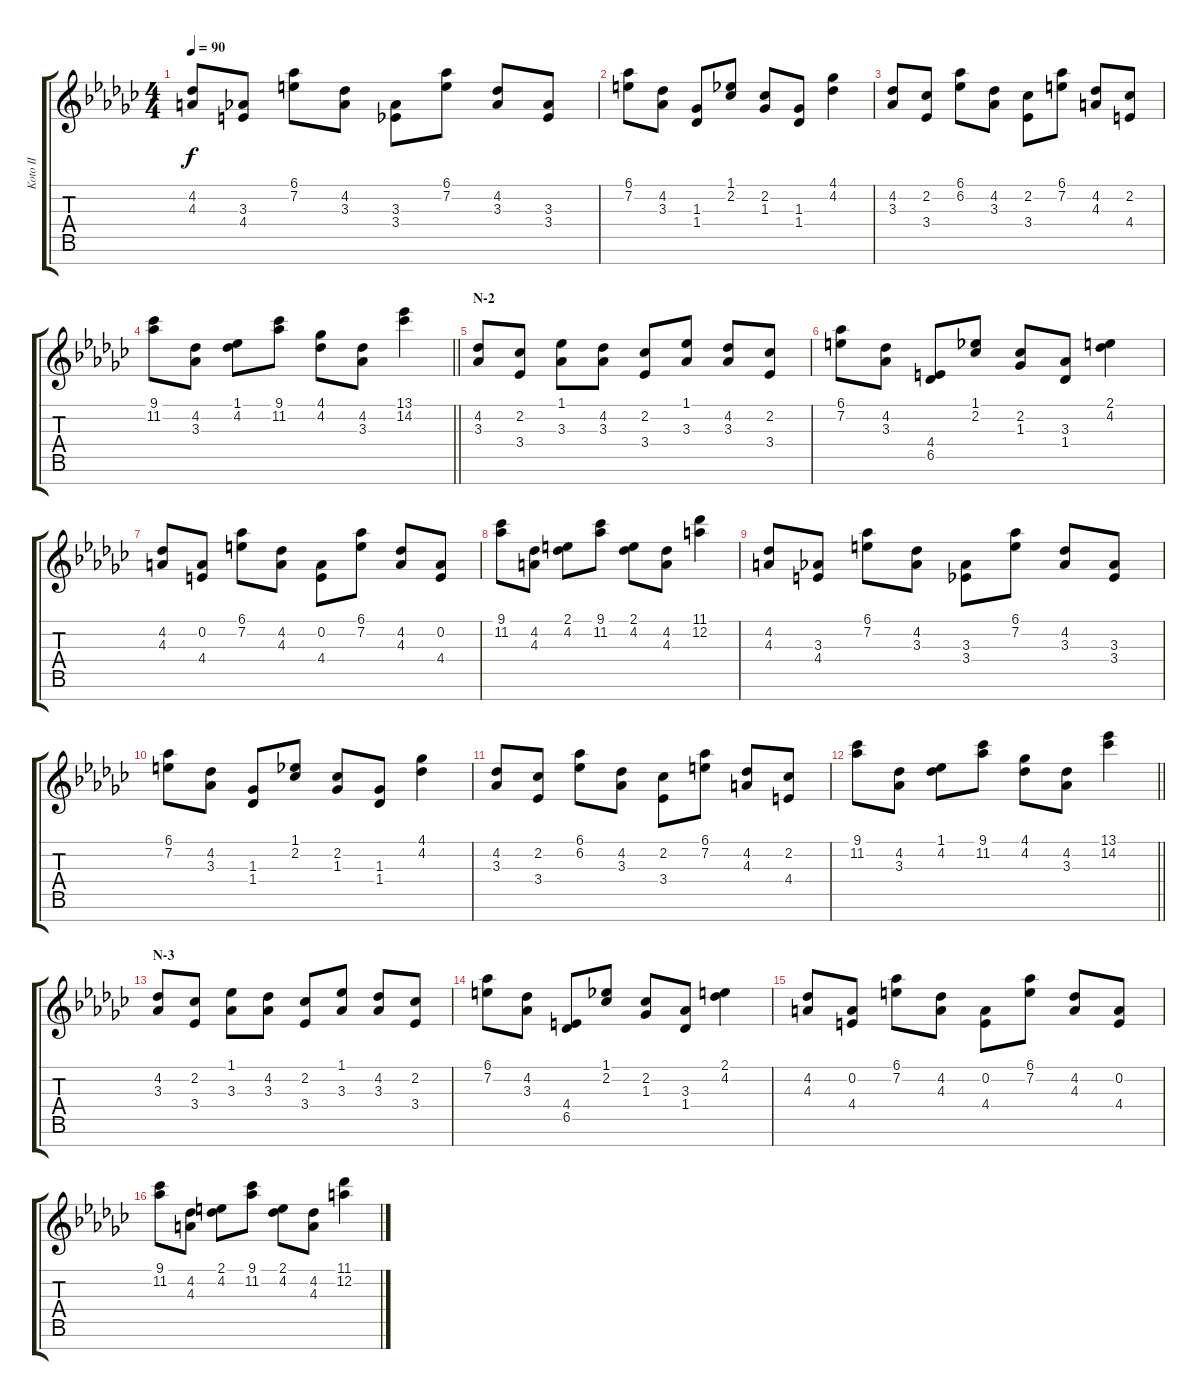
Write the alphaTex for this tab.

\track ("Koto II" "Koto II") {instrument koto}
\staff {score tabs}
\tuning (D5 A4 F4 C4 G3 D3 A2) {hide}
\ts (4 4)
\tempo 90
\clef g2
\ks gb
(4.2 4.3).8{dy f} (3.3 4.4).8 (6.1 7.2).8 (4.2 3.3).8 (3.3 3.4).8 (6.1 7.2).8 (4.2 3.3).8 (3.3 3.4).8 |
(6.1 7.2).8 (4.2 3.3).8 (1.3 1.4).8 (1.1 2.2).8 (2.2 1.3).8 (1.3 1.4).8 (4.1 4.2).4 |
(4.2 3.3).8 (2.2 3.4).8 (6.1 6.2).8 (4.2 3.3).8 (2.2 3.4).8 (6.1 7.2).8 (4.2 4.3).8 (2.2 4.4).8 |
\barLineRight lightlight
(9.1 11.2).8 (4.2 3.3).8 (1.1 4.2).8 (9.1 11.2).8 (4.1 4.2).8 (4.2 3.3).8 (13.1 14.2).4 |
\section ("" "N-2")
(4.2 3.3).8 (2.2 3.4).8 (1.1 3.3).8 (4.2 3.3).8 (2.2 3.4).8 (1.1 3.3).8 (4.2 3.3).8 (2.2 3.4).8 |
(6.1 7.2).8 (4.2 3.3).8 (4.4 6.5).8 (1.1 2.2).8 (2.2 1.3).8 (3.3 1.4).8 (2.1 4.2).4 |
(4.2 4.3).8 (0.2 4.4).8 (6.1 7.2).8 (4.2 4.3).8 (0.2 4.4).8 (6.1 7.2).8 (4.2 4.3).8 (0.2 4.4).8 |
(9.1 11.2).8 (4.2 4.3).8 (2.1 4.2).8 (9.1 11.2).8 (2.1 4.2).8 (4.2 4.3).8 (11.1 12.2).4 |
(4.2 4.3).8 (3.3 4.4).8 (6.1 7.2).8 (4.2 3.3).8 (3.3 3.4).8 (6.1 7.2).8 (4.2 3.3).8 (3.3 3.4).8 |
(6.1 7.2).8 (4.2 3.3).8 (1.3 1.4).8 (1.1 2.2).8 (2.2 1.3).8 (1.3 1.4).8 (4.1 4.2).4 |
(4.2 3.3).8 (2.2 3.4).8 (6.1 6.2).8 (4.2 3.3).8 (2.2 3.4).8 (6.1 7.2).8 (4.2 4.3).8 (2.2 4.4).8 |
\barLineRight lightlight
(9.1 11.2).8 (4.2 3.3).8 (1.1 4.2).8 (9.1 11.2).8 (4.1 4.2).8 (4.2 3.3).8 (13.1 14.2).4 |
\section ("" "N-3")
(4.2 3.3).8 (2.2 3.4).8 (1.1 3.3).8 (4.2 3.3).8 (2.2 3.4).8 (1.1 3.3).8 (4.2 3.3).8 (2.2 3.4).8 |
(6.1 7.2).8 (4.2 3.3).8 (4.4 6.5).8 (1.1 2.2).8 (2.2 1.3).8 (3.3 1.4).8 (2.1 4.2).4 |
(4.2 4.3).8 (0.2 4.4).8 (6.1 7.2).8 (4.2 4.3).8 (0.2 4.4).8 (6.1 7.2).8 (4.2 4.3).8 (0.2 4.4).8 |
(9.1 11.2).8 (4.2 4.3).8 (2.1 4.2).8 (9.1 11.2).8 (2.1 4.2).8 (4.2 4.3).8 (11.1 12.2).4
